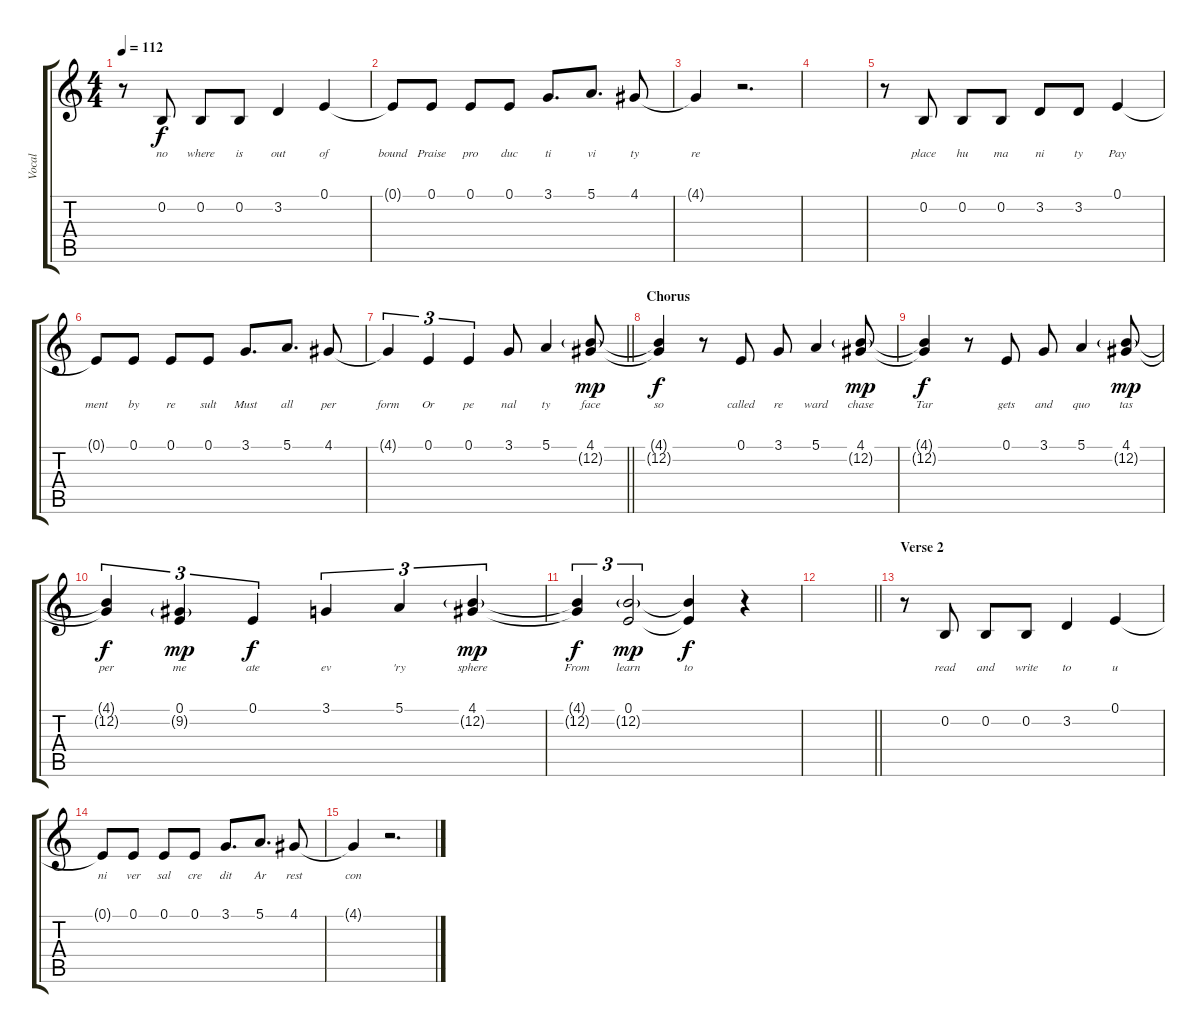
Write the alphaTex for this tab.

\track ("Vocal" "Vocal") {instrument acousticgrandpiano}
\staff {score tabs}
\tuning (E4 B3 G3 D3 A2 E2) {hide}
\ts (4 4)
\tempo 112
\clef g2
\ks c
r.8{dy f} 0.2.8{lyrics (0 "no") lyrics (1 "") lyrics (2 "") lyrics (3 "") lyrics (4 "")} 0.2.8{lyrics (0 "where") lyrics (1 "") lyrics (2 "") lyrics (3 "") lyrics (4 "")} 0.2.8{lyrics (0 "is") lyrics (1 "") lyrics (2 "") lyrics (3 "") lyrics (4 "")} 3.2.4{lyrics (0 "out") lyrics (1 "") lyrics (2 "") lyrics (3 "") lyrics (4 "")} 0.1.4{lyrics (0 "of") lyrics (1 "") lyrics (2 "") lyrics (3 "") lyrics (4 "")} |
0.1{t}.8{lyrics (0 "bound") lyrics (1 "") lyrics (2 "") lyrics (3 "") lyrics (4 "")} 0.1.8{lyrics (0 "Praise") lyrics (1 "") lyrics (2 "") lyrics (3 "") lyrics (4 "")} 0.1.8{lyrics (0 "pro") lyrics (1 "") lyrics (2 "") lyrics (3 "") lyrics (4 "")} 0.1.8{lyrics (0 "duc") lyrics (1 "") lyrics (2 "") lyrics (3 "") lyrics (4 "")} 3.1.8{d lyrics (0 "ti") lyrics (1 "") lyrics (2 "") lyrics (3 "") lyrics (4 "")} 5.1.8{d lyrics (0 "vi") lyrics (1 "") lyrics (2 "") lyrics (3 "") lyrics (4 "")} 4.1.8{lyrics (0 "ty") lyrics (1 "") lyrics (2 "") lyrics (3 "") lyrics (4 "")} |
4.1{t}.4{lyrics (0 "re") lyrics (1 "") lyrics (2 "") lyrics (3 "") lyrics (4 "")} r.2{d} |
|
r.8 0.2.8{lyrics (0 "place") lyrics (1 "") lyrics (2 "") lyrics (3 "") lyrics (4 "")} 0.2.8{lyrics (0 "hu") lyrics (1 "") lyrics (2 "") lyrics (3 "") lyrics (4 "")} 0.2.8{lyrics (0 "ma") lyrics (1 "") lyrics (2 "") lyrics (3 "") lyrics (4 "")} 3.2.8{lyrics (0 "ni") lyrics (1 "") lyrics (2 "") lyrics (3 "") lyrics (4 "")} 3.2.8{lyrics (0 "ty") lyrics (1 "") lyrics (2 "") lyrics (3 "") lyrics (4 "")} 0.1.4{lyrics (0 "Pay") lyrics (1 "") lyrics (2 "") lyrics (3 "") lyrics (4 "")} |
0.1{t}.8{lyrics (0 "ment") lyrics (1 "") lyrics (2 "") lyrics (3 "") lyrics (4 "")} 0.1.8{lyrics (0 "by") lyrics (1 "") lyrics (2 "") lyrics (3 "") lyrics (4 "")} 0.1.8{lyrics (0 "re") lyrics (1 "") lyrics (2 "") lyrics (3 "") lyrics (4 "")} 0.1.8{lyrics (0 "sult") lyrics (1 "") lyrics (2 "") lyrics (3 "") lyrics (4 "")} 3.1.8{d lyrics (0 "Must") lyrics (1 "") lyrics (2 "") lyrics (3 "") lyrics (4 "")} 5.1.8{d lyrics (0 "all") lyrics (1 "") lyrics (2 "") lyrics (3 "") lyrics (4 "")} 4.1.8{lyrics (0 "per") lyrics (1 "") lyrics (2 "") lyrics (3 "") lyrics (4 "")} |
\barLineRight lightlight
4.1{t}.4{tu (3 2) lyrics (0 "form") lyrics (1 "") lyrics (2 "") lyrics (3 "") lyrics (4 "")} 0.1.4{tu (3 2) lyrics (0 "Or") lyrics (1 "") lyrics (2 "") lyrics (3 "") lyrics (4 "")} 0.1.4{tu (3 2) lyrics (0 "pe") lyrics (1 "") lyrics (2 "") lyrics (3 "") lyrics (4 "")} 3.1.8{lyrics (0 "nal") lyrics (1 "") lyrics (2 "") lyrics (3 "") lyrics (4 "")} 5.1.4{lyrics (0 "ty") lyrics (1 "") lyrics (2 "") lyrics (3 "") lyrics (4 "")} (4.1 12.2{g}).8{lyrics (0 "face") lyrics (1 "") lyrics (2 "") lyrics (3 "") lyrics (4 "") dy mp} |
\section ("" "Chorus")
(4.1{t} 12.2{t}).4{lyrics (0 "so") lyrics (1 "") lyrics (2 "") lyrics (3 "") lyrics (4 "") dy f} r.8 0.1.8{lyrics (0 "called") lyrics (1 "") lyrics (2 "") lyrics (3 "") lyrics (4 "")} 3.1.8{lyrics (0 "re") lyrics (1 "") lyrics (2 "") lyrics (3 "") lyrics (4 "")} 5.1.4{lyrics (0 "ward") lyrics (1 "") lyrics (2 "") lyrics (3 "") lyrics (4 "")} (4.1 12.2{g}).8{lyrics (0 "chase") lyrics (1 "") lyrics (2 "") lyrics (3 "") lyrics (4 "") dy mp} |
(4.1{t} 12.2{t}).4{lyrics (0 "Tar") lyrics (1 "") lyrics (2 "") lyrics (3 "") lyrics (4 "") dy f} r.8 0.1.8{lyrics (0 "gets") lyrics (1 "") lyrics (2 "") lyrics (3 "") lyrics (4 "")} 3.1.8{lyrics (0 "and") lyrics (1 "") lyrics (2 "") lyrics (3 "") lyrics (4 "")} 5.1.4{lyrics (0 "quo") lyrics (1 "") lyrics (2 "") lyrics (3 "") lyrics (4 "")} (4.1 12.2{g}).8{lyrics (0 "tas") lyrics (1 "") lyrics (2 "") lyrics (3 "") lyrics (4 "") dy mp} |
(4.1{t} 12.2{t}).4{tu (3 2) lyrics (0 "per") lyrics (1 "") lyrics (2 "") lyrics (3 "") lyrics (4 "") dy f} (0.1 9.2{g}).4{tu (3 2) lyrics (0 "me") lyrics (1 "") lyrics (2 "") lyrics (3 "") lyrics (4 "") dy mp} 0.1.4{tu (3 2) lyrics (0 "ate") lyrics (1 "") lyrics (2 "") lyrics (3 "") lyrics (4 "") dy f} 3.1.4{tu (3 2) lyrics (0 "ev") lyrics (1 "") lyrics (2 "") lyrics (3 "") lyrics (4 "")} 5.1.4{tu (3 2) lyrics (0 "'ry") lyrics (1 "") lyrics (2 "") lyrics (3 "") lyrics (4 "")} (4.1 12.2{g}).4{tu (3 2) lyrics (0 "sphere") lyrics (1 "") lyrics (2 "") lyrics (3 "") lyrics (4 "") dy mp} |
(4.1{t} 12.2{t}).4{tu (3 2) lyrics (0 "From") lyrics (1 "") lyrics (2 "") lyrics (3 "") lyrics (4 "") dy f} (0.1 12.2{g}).2{tu (3 2) lyrics (0 "learn") lyrics (1 "") lyrics (2 "") lyrics (3 "") lyrics (4 "") dy mp} (0.1{t} 12.2{t}).4{lyrics (0 "to") lyrics (1 "") lyrics (2 "") lyrics (3 "") lyrics (4 "") dy f} r.4 |
\barLineRight lightlight
|
\section ("" "Verse 2")
r.8 0.2.8{lyrics (0 "read") lyrics (1 "") lyrics (2 "") lyrics (3 "") lyrics (4 "")} 0.2.8{lyrics (0 "and") lyrics (1 "") lyrics (2 "") lyrics (3 "") lyrics (4 "")} 0.2.8{lyrics (0 "write") lyrics (1 "") lyrics (2 "") lyrics (3 "") lyrics (4 "")} 3.2.4{lyrics (0 "to") lyrics (1 "") lyrics (2 "") lyrics (3 "") lyrics (4 "")} 0.1.4{lyrics (0 "u") lyrics (1 "") lyrics (2 "") lyrics (3 "") lyrics (4 "")} |
0.1{t}.8{lyrics (0 "ni") lyrics (1 "") lyrics (2 "") lyrics (3 "") lyrics (4 "")} 0.1.8{lyrics (0 "ver") lyrics (1 "") lyrics (2 "") lyrics (3 "") lyrics (4 "")} 0.1.8{lyrics (0 "sal") lyrics (1 "") lyrics (2 "") lyrics (3 "") lyrics (4 "")} 0.1.8{lyrics (0 "cre") lyrics (1 "") lyrics (2 "") lyrics (3 "") lyrics (4 "")} 3.1.8{d lyrics (0 "dit") lyrics (1 "") lyrics (2 "") lyrics (3 "") lyrics (4 "")} 5.1.8{d lyrics (0 "Ar") lyrics (1 "") lyrics (2 "") lyrics (3 "") lyrics (4 "")} 4.1.8{lyrics (0 "rest") lyrics (1 "") lyrics (2 "") lyrics (3 "") lyrics (4 "")} |
4.1{t}.4{lyrics (0 "con") lyrics (1 "") lyrics (2 "") lyrics (3 "") lyrics (4 "")} r.2{d}
